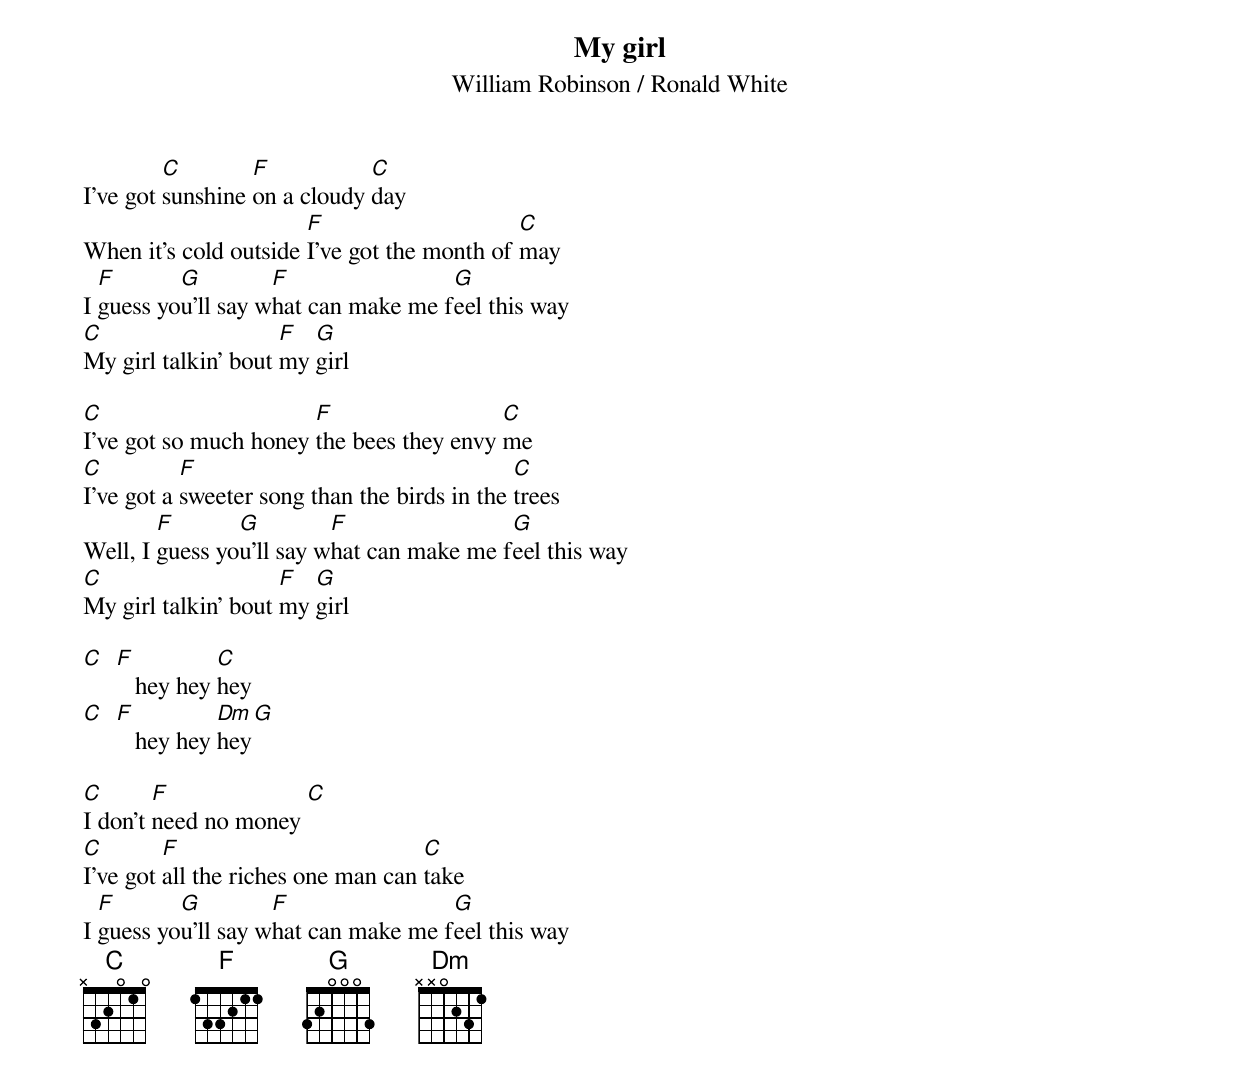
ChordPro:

{t:My girl}
{st:William Robinson / Ronald White}

I've got [C]sunshine [F]on a cloudy [C]day
When it's cold outside [F]I've got the month of [C]may
I [F]guess yo[G]u'll say w[F]hat can make me f[G]eel this way
[C]My girl talkin' bout [F]my [G]girl

[C]I've got so much honey [F]the bees they envy [C]me
[C]I've got a [F]sweeter song than the birds in the [C]trees
Well, I [F]guess yo[G]u'll say w[F]hat can make me f[G]eel this way
[C]My girl talkin' bout [F]my [G]girl

[C]  [F]   hey hey [C]hey
[C]  [F]   hey hey [Dm]hey[G]

[C]I don't [F]need no money [C]
[C]I've got [F]all the riches one man can [C]take
I [F]guess yo[G]u'll say w[F]hat can make me f[G]eel this way
